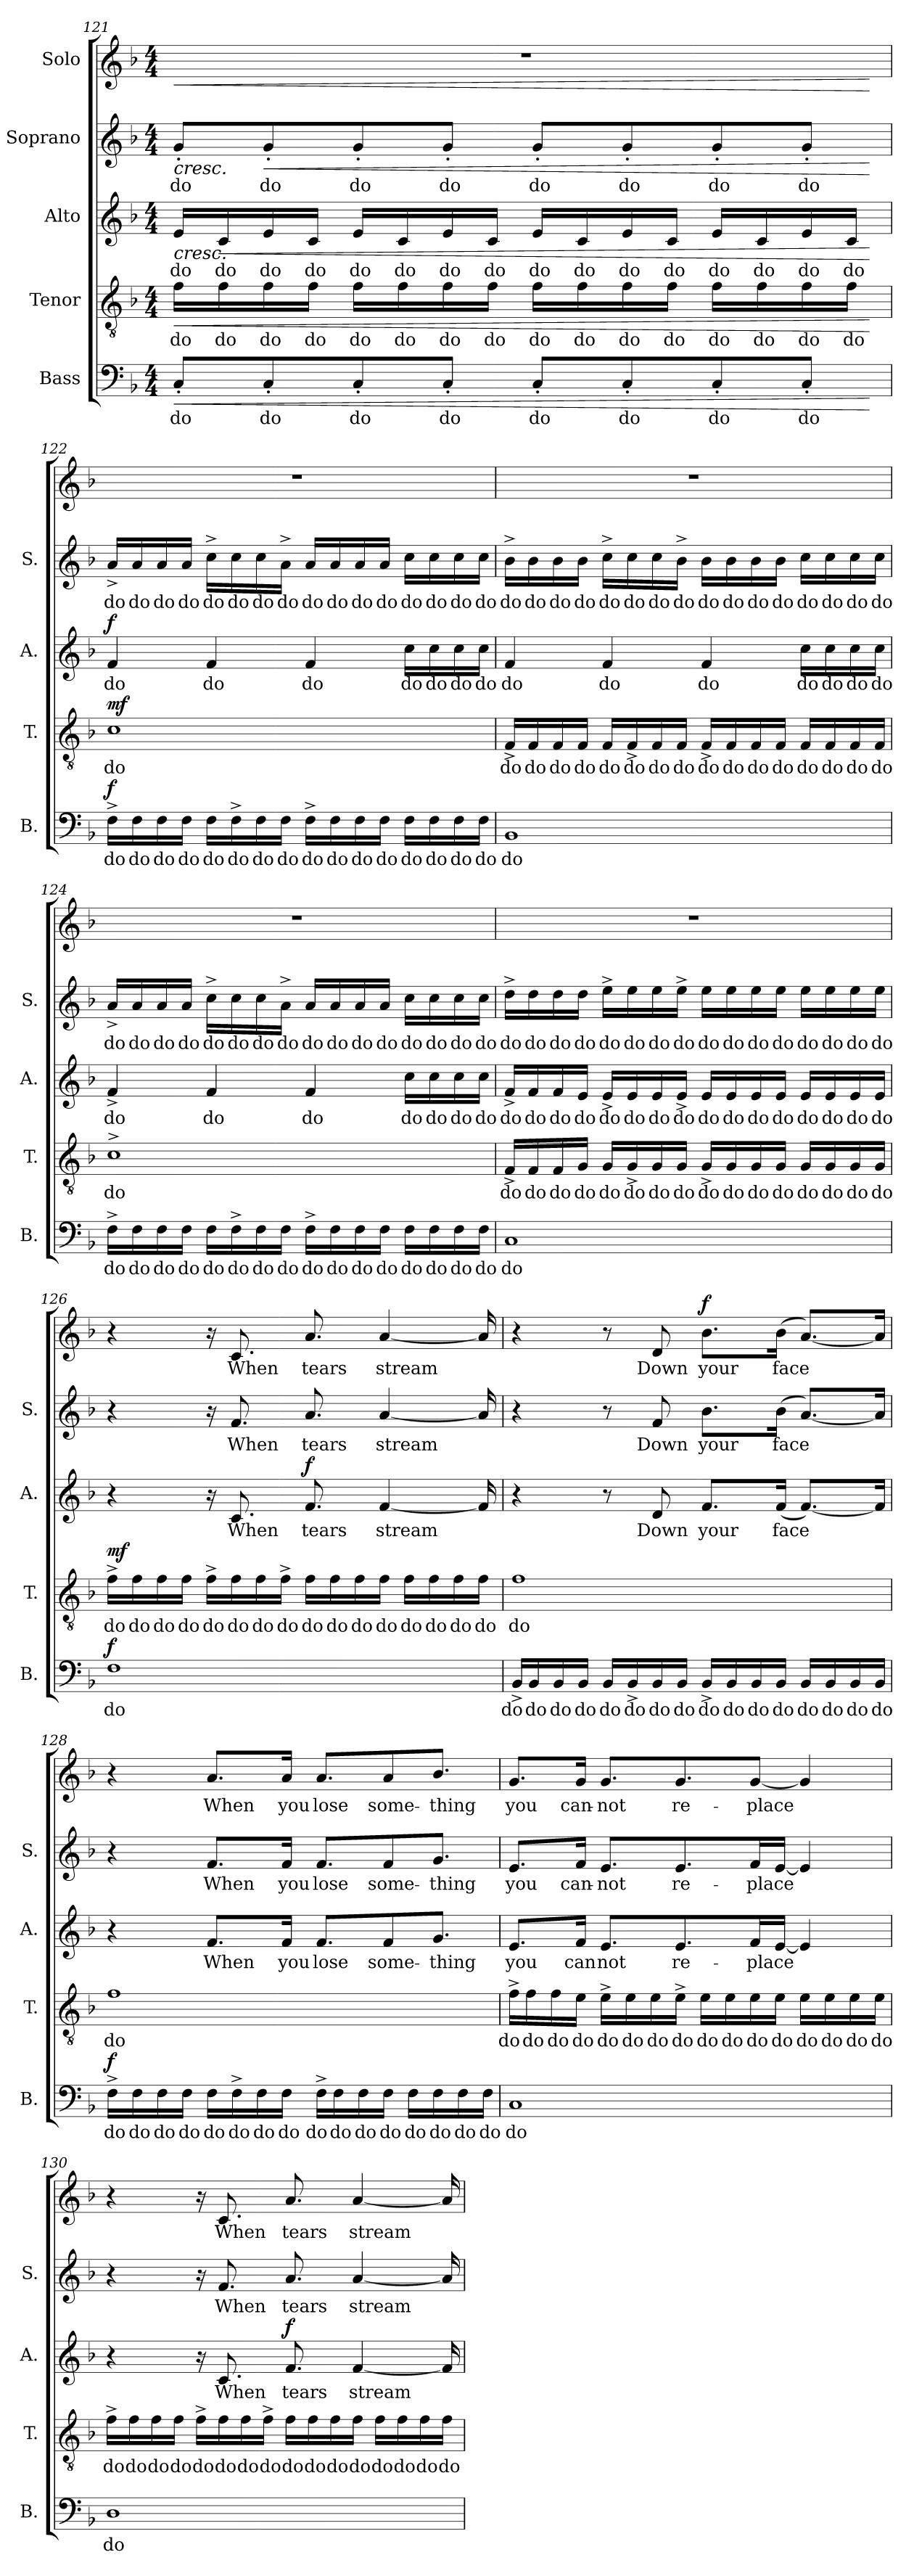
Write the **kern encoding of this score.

**kern	**text	**dynam	**kern	**text	**dynam	**kern	**text	**dynam	**kern	**text	**dynam	**kern	**text	**dynam
*part5	*part5	*part5	*part4	*part4	*part4	*part3	*part3	*part3	*part2	*part2	*part2	*part1	*part1	*part1
*staff5	*staff5	*staff5	*staff4	*staff4	*staff4	*staff3	*staff3	*staff3	*staff2	*staff2	*staff2	*staff1	*staff1	*staff1
*I"Bass	*	*	*I"Tenor	*	*	*I"Alto	*	*	*I"Soprano	*	*	*I"Solo	*	*
*I'B.	*	*	*I'T.	*	*	*I'A.	*	*	*I'S.	*	*	*	*	*
!!LO:PB:g=z
*clefF4	*	*	*clefGv2	*	*	*clefG2	*	*	*clefG2	*	*	*clefG2	*	*
*k[b-]	*	*	*k[b-]	*	*	*k[b-]	*	*	*k[b-]	*	*	*k[b-]	*	*
*M4/4	*	*	*M4/4	*	*	*M4/4	*	*	*M4/4	*	*	*M4/4	*	*
=121	=121	=121	=121	=121	=121	=121	=121	=121	=121	=121	=121	=121	=121	=121
!	!LO:LY:b	!LO:HP:b	!	!LO:LY:b	!LO:HP:b	!	!LO:LY:b	!LO:HP:b	!	!LO:LY:b	!LO:HP:b	!	!	!LO:HP:b
8C'/L	do	<	16f\LL	do	<	16e/LL	do	<	8g'/L	do	<	1r	.	<
!	!	!	!	!LO:LY:b	!	!	!LO:LY:b	!LO:HP:b	!	!	!	!	!	!
.	.	.	16f\	do	.	16c/	do	<	.	.	.	.	.	.
!	!LO:LY:b	!	!	!LO:LY:b	!	!	!LO:LY:b	!	!	!LO:LY:b	!LO:HP:b	!	!	!
8C'/	do	.	16f\	do	.	16e/	do	.	8g'/	do	<	.	.	.
!	!	!	!	!LO:LY:b	!	!	!LO:LY:b	!	!	!	!	!	!	!
.	.	.	16f\JJ	do	.	16c/JJ	do	.	.	.	.	.	.	.
!	!LO:LY:b	!	!	!LO:LY:b	!	!	!LO:LY:b	!	!	!LO:LY:b	!	!	!	!
8C'/	do	.	16f\LL	do	.	16e/LL	do	.	8g'/	do	.	.	.	.
!	!	!	!	!LO:LY:b	!	!	!LO:LY:b	!	!	!	!	!	!	!
.	.	.	16f\	do	.	16c/	do	.	.	.	.	.	.	.
!	!LO:LY:b	!	!	!LO:LY:b	!	!	!LO:LY:b	!	!	!LO:LY:b	!	!	!	!
8C'/J	do	.	16f\	do	.	16e/	do	.	8g'/J	do	.	.	.	.
!	!	!	!	!LO:LY:b	!	!	!LO:LY:b	!	!	!	!	!	!	!
.	.	.	16f\JJ	do	.	16c/JJ	do	.	.	.	.	.	.	.
!	!LO:LY:b	!	!	!LO:LY:b	!	!	!LO:LY:b	!	!	!LO:LY:b	!	!	!	!
8C'/L	do	.	16f\LL	do	.	16e/LL	do	.	8g'/L	do	.	.	.	.
!	!	!	!	!LO:LY:b	!	!	!LO:LY:b	!	!	!	!	!	!	!
.	.	.	16f\	do	.	16c/	do	.	.	.	.	.	.	.
!	!LO:LY:b	!	!	!LO:LY:b	!	!	!LO:LY:b	!	!	!LO:LY:b	!	!	!	!
8C'/	do	.	16f\	do	.	16e/	do	.	8g'/	do	.	.	.	.
!	!	!	!	!LO:LY:b	!	!	!LO:LY:b	!	!	!	!	!	!	!
.	.	.	16f\JJ	do	.	16c/JJ	do	.	.	.	.	.	.	.
!	!LO:LY:b	!	!	!LO:LY:b	!	!	!LO:LY:b	!	!	!LO:LY:b	!	!	!	!
8C'/	do	.	16f\LL	do	.	16e/LL	do	.	8g'/	do	.	.	.	.
!	!	!	!	!LO:LY:b	!	!	!LO:LY:b	!	!	!	!	!	!	!
.	.	.	16f\	do	.	16c/	do	.	.	.	.	.	.	.
!	!LO:LY:b	!	!	!LO:LY:b	!	!	!LO:LY:b	!	!	!LO:LY:b	!	!	!	!
8C'/J	do	.	16f\	do	.	16e/	do	.	8g'/J	do	.	.	.	.
!	!	!	!	!LO:LY:b	!	!	!LO:LY:b	!	!	!	!	!	!	!
.	.	.	16f\JJ	do	.	16c/JJ	do	.	.	.	.	.	.	.
.	.	[	.	.	[	.	.	[ [	.	.	[ [	.	.	[
!!LO:LB:g=z
=122	=122	=122	=122	=122	=122	=122	=122	=122	=122	=122	=122	=122	=122	=122
!	!LO:LY:b	!LO:DY:b	!	!LO:LY:b	!LO:DY:b	!	!LO:LY:b	!LO:DY:b	!	!LO:LY:b	!	!	!	!
16F^\LL	do	f	1c	do	mf	4f/	do	f	16a^/LL	do	.	1r	.	.
!	!LO:LY:b	!	!	!	!	!	!	!	!	!LO:LY:b	!	!	!	!
16F\	do	.	.	.	.	.	.	.	16a/	do	.	.	.	.
!	!LO:LY:b	!	!	!	!	!	!	!	!	!LO:LY:b	!	!	!	!
16F\	do	.	.	.	.	.	.	.	16a/	do	.	.	.	.
!	!LO:LY:b	!	!	!	!	!	!	!	!	!LO:LY:b	!	!	!	!
16F\JJ	do	.	.	.	.	.	.	.	16a/JJ	do	.	.	.	.
!	!LO:LY:b	!	!	!	!	!	!LO:LY:b	!	!	!LO:LY:b	!	!	!	!
16F\LL	do	.	.	.	.	4f/	do	.	16cc^\LL	do	.	.	.	.
!	!LO:LY:b	!	!	!	!	!	!	!	!	!LO:LY:b	!	!	!	!
16F^\	do	.	.	.	.	.	.	.	16cc\	do	.	.	.	.
!	!LO:LY:b	!	!	!	!	!	!	!	!	!LO:LY:b	!	!	!	!
16F\	do	.	.	.	.	.	.	.	16cc\	do	.	.	.	.
!	!LO:LY:b	!	!	!	!	!	!	!	!	!LO:LY:b	!	!	!	!
16F\JJ	do	.	.	.	.	.	.	.	16a^\JJ	do	.	.	.	.
!	!LO:LY:b	!	!	!	!	!	!LO:LY:b	!	!	!LO:LY:b	!	!	!	!
16F^\LL	do	.	.	.	.	4f/	do	.	16a/LL	do	.	.	.	.
!	!LO:LY:b	!	!	!	!	!	!	!	!	!LO:LY:b	!	!	!	!
16F\	do	.	.	.	.	.	.	.	16a/	do	.	.	.	.
!	!LO:LY:b	!	!	!	!	!	!	!	!	!LO:LY:b	!	!	!	!
16F\	do	.	.	.	.	.	.	.	16a/	do	.	.	.	.
!	!LO:LY:b	!	!	!	!	!	!	!	!	!LO:LY:b	!	!	!	!
16F\JJ	do	.	.	.	.	.	.	.	16a/JJ	do	.	.	.	.
!	!LO:LY:b	!	!	!	!	!	!LO:LY:b	!	!	!LO:LY:b	!	!	!	!
16F\LL	do	.	.	.	.	16cc\LL	do	.	16cc\LL	do	.	.	.	.
!	!LO:LY:b	!	!	!	!	!	!LO:LY:b	!	!	!LO:LY:b	!	!	!	!
16F\	do	.	.	.	.	16cc\	do	.	16cc\	do	.	.	.	.
!	!LO:LY:b	!	!	!	!	!	!LO:LY:b	!	!	!LO:LY:b	!	!	!	!
16F\	do	.	.	.	.	16cc\	do	.	16cc\	do	.	.	.	.
!	!LO:LY:b	!	!	!	!	!	!LO:LY:b	!	!	!LO:LY:b	!	!	!	!
16F\JJ	do	.	.	.	.	16cc\JJ	do	.	16cc\JJ	do	.	.	.	.
!!LO:PB:g=z
=123	=123	=123	=123	=123	=123	=123	=123	=123	=123	=123	=123	=123	=123	=123
!	!LO:LY:b	!	!	!LO:LY:b	!	!	!LO:LY:b	!	!	!LO:LY:b	!	!	!	!
1BB-	do	.	16F^/LL	do	.	4f/	do	.	16b-^\LL	do	.	1r	.	.
!	!	!	!	!LO:LY:b	!	!	!	!	!	!LO:LY:b	!	!	!	!
.	.	.	16F/	do	.	.	.	.	16b-\	do	.	.	.	.
!	!	!	!	!LO:LY:b	!	!	!	!	!	!LO:LY:b	!	!	!	!
.	.	.	16F/	do	.	.	.	.	16b-\	do	.	.	.	.
!	!	!	!	!LO:LY:b	!	!	!	!	!	!LO:LY:b	!	!	!	!
.	.	.	16F/JJ	do	.	.	.	.	16b-\JJ	do	.	.	.	.
!	!	!	!	!LO:LY:b	!	!	!LO:LY:b	!	!	!LO:LY:b	!	!	!	!
.	.	.	16F/LL	do	.	4f/	do	.	16cc^\LL	do	.	.	.	.
!	!	!	!	!LO:LY:b	!	!	!	!	!	!LO:LY:b	!	!	!	!
.	.	.	16F^/	do	.	.	.	.	16cc\	do	.	.	.	.
!	!	!	!	!LO:LY:b	!	!	!	!	!	!LO:LY:b	!	!	!	!
.	.	.	16F/	do	.	.	.	.	16cc\	do	.	.	.	.
!	!	!	!	!LO:LY:b	!	!	!	!	!	!LO:LY:b	!	!	!	!
.	.	.	16F/JJ	do	.	.	.	.	16b-^\JJ	do	.	.	.	.
!	!	!	!	!LO:LY:b	!	!	!LO:LY:b	!	!	!LO:LY:b	!	!	!	!
.	.	.	16F^/LL	do	.	4f/	do	.	16b-\LL	do	.	.	.	.
!	!	!	!	!LO:LY:b	!	!	!	!	!	!LO:LY:b	!	!	!	!
.	.	.	16F/	do	.	.	.	.	16b-\	do	.	.	.	.
!	!	!	!	!LO:LY:b	!	!	!	!	!	!LO:LY:b	!	!	!	!
.	.	.	16F/	do	.	.	.	.	16b-\	do	.	.	.	.
!	!	!	!	!LO:LY:b	!	!	!	!	!	!LO:LY:b	!	!	!	!
.	.	.	16F/JJ	do	.	.	.	.	16b-\JJ	do	.	.	.	.
!	!	!	!	!LO:LY:b	!	!	!LO:LY:b	!	!	!LO:LY:b	!	!	!	!
.	.	.	16F/LL	do	.	16cc\LL	do	.	16cc\LL	do	.	.	.	.
!	!	!	!	!LO:LY:b	!	!	!LO:LY:b	!	!	!LO:LY:b	!	!	!	!
.	.	.	16F/	do	.	16cc\	do	.	16cc\	do	.	.	.	.
!	!	!	!	!LO:LY:b	!	!	!LO:LY:b	!	!	!LO:LY:b	!	!	!	!
.	.	.	16F/	do	.	16cc\	do	.	16cc\	do	.	.	.	.
!	!	!	!	!LO:LY:b	!	!	!LO:LY:b	!	!	!LO:LY:b	!	!	!	!
.	.	.	16F/JJ	do	.	16cc\JJ	do	.	16cc\JJ	do	.	.	.	.
!!LO:LB:g=z
=124	=124	=124	=124	=124	=124	=124	=124	=124	=124	=124	=124	=124	=124	=124
!	!LO:LY:b	!	!	!LO:LY:b	!	!	!LO:LY:b	!	!	!LO:LY:b	!	!	!	!
16F^\LL	do	.	1c^	do	.	4f^/	do	.	16a^/LL	do	.	1r	.	.
!	!LO:LY:b	!	!	!	!	!	!	!	!	!LO:LY:b	!	!	!	!
16F\	do	.	.	.	.	.	.	.	16a/	do	.	.	.	.
!	!LO:LY:b	!	!	!	!	!	!	!	!	!LO:LY:b	!	!	!	!
16F\	do	.	.	.	.	.	.	.	16a/	do	.	.	.	.
!	!LO:LY:b	!	!	!	!	!	!	!	!	!LO:LY:b	!	!	!	!
16F\JJ	do	.	.	.	.	.	.	.	16a/JJ	do	.	.	.	.
!	!LO:LY:b	!	!	!	!	!	!LO:LY:b	!	!	!LO:LY:b	!	!	!	!
16F\LL	do	.	.	.	.	4f/	do	.	16cc^\LL	do	.	.	.	.
!	!LO:LY:b	!	!	!	!	!	!	!	!	!LO:LY:b	!	!	!	!
16F^\	do	.	.	.	.	.	.	.	16cc\	do	.	.	.	.
!	!LO:LY:b	!	!	!	!	!	!	!	!	!LO:LY:b	!	!	!	!
16F\	do	.	.	.	.	.	.	.	16cc\	do	.	.	.	.
!	!LO:LY:b	!	!	!	!	!	!	!	!	!LO:LY:b	!	!	!	!
16F\JJ	do	.	.	.	.	.	.	.	16a^\JJ	do	.	.	.	.
!	!LO:LY:b	!	!	!	!	!	!LO:LY:b	!	!	!LO:LY:b	!	!	!	!
16F^\LL	do	.	.	.	.	4f/	do	.	16a/LL	do	.	.	.	.
!	!LO:LY:b	!	!	!	!	!	!	!	!	!LO:LY:b	!	!	!	!
16F\	do	.	.	.	.	.	.	.	16a/	do	.	.	.	.
!	!LO:LY:b	!	!	!	!	!	!	!	!	!LO:LY:b	!	!	!	!
16F\	do	.	.	.	.	.	.	.	16a/	do	.	.	.	.
!	!LO:LY:b	!	!	!	!	!	!	!	!	!LO:LY:b	!	!	!	!
16F\JJ	do	.	.	.	.	.	.	.	16a/JJ	do	.	.	.	.
!	!LO:LY:b	!	!	!	!	!	!LO:LY:b	!	!	!LO:LY:b	!	!	!	!
16F\LL	do	.	.	.	.	16cc\LL	do	.	16cc\LL	do	.	.	.	.
!	!LO:LY:b	!	!	!	!	!	!LO:LY:b	!	!	!LO:LY:b	!	!	!	!
16F\	do	.	.	.	.	16cc\	do	.	16cc\	do	.	.	.	.
!	!LO:LY:b	!	!	!	!	!	!LO:LY:b	!	!	!LO:LY:b	!	!	!	!
16F\	do	.	.	.	.	16cc\	do	.	16cc\	do	.	.	.	.
!	!LO:LY:b	!	!	!	!	!	!LO:LY:b	!	!	!LO:LY:b	!	!	!	!
16F\JJ	do	.	.	.	.	16cc\JJ	do	.	16cc\JJ	do	.	.	.	.
!!LO:PB:g=z
=125	=125	=125	=125	=125	=125	=125	=125	=125	=125	=125	=125	=125	=125	=125
!	!LO:LY:b	!	!	!LO:LY:b	!	!	!LO:LY:b	!	!	!LO:LY:b	!	!	!	!
1C	do	.	16F^/LL	do	.	16f^/LL	do	.	16dd^\LL	do	.	1r	.	.
!	!	!	!	!LO:LY:b	!	!	!LO:LY:b	!	!	!LO:LY:b	!	!	!	!
.	.	.	16F/	do	.	16f/	do	.	16dd\	do	.	.	.	.
!	!	!	!	!LO:LY:b	!	!	!LO:LY:b	!	!	!LO:LY:b	!	!	!	!
.	.	.	16F/	do	.	16f/	do	.	16dd\	do	.	.	.	.
!	!	!	!	!LO:LY:b	!	!	!LO:LY:b	!	!	!LO:LY:b	!	!	!	!
.	.	.	16G/JJ	do	.	16e/JJ	do	.	16dd\JJ	do	.	.	.	.
!	!	!	!	!LO:LY:b	!	!	!LO:LY:b	!	!	!LO:LY:b	!	!	!	!
.	.	.	16G/LL	do	.	16e^/LL	do	.	16ee^\LL	do	.	.	.	.
!	!	!	!	!LO:LY:b	!	!	!LO:LY:b	!	!	!LO:LY:b	!	!	!	!
.	.	.	16G^/	do	.	16e/	do	.	16ee\	do	.	.	.	.
!	!	!	!	!LO:LY:b	!	!	!LO:LY:b	!	!	!LO:LY:b	!	!	!	!
.	.	.	16G/	do	.	16e/	do	.	16ee\	do	.	.	.	.
!	!	!	!	!LO:LY:b	!	!	!LO:LY:b	!	!	!LO:LY:b	!	!	!	!
.	.	.	16G/JJ	do	.	16e^/JJ	do	.	16ee^\JJ	do	.	.	.	.
!	!	!	!	!LO:LY:b	!	!	!LO:LY:b	!	!	!LO:LY:b	!	!	!	!
.	.	.	16G^/LL	do	.	16e/LL	do	.	16ee\LL	do	.	.	.	.
!	!	!	!	!LO:LY:b	!	!	!LO:LY:b	!	!	!LO:LY:b	!	!	!	!
.	.	.	16G/	do	.	16e/	do	.	16ee\	do	.	.	.	.
!	!	!	!	!LO:LY:b	!	!	!LO:LY:b	!	!	!LO:LY:b	!	!	!	!
.	.	.	16G/	do	.	16e/	do	.	16ee\	do	.	.	.	.
!	!	!	!	!LO:LY:b	!	!	!LO:LY:b	!	!	!LO:LY:b	!	!	!	!
.	.	.	16G/JJ	do	.	16e/JJ	do	.	16ee\JJ	do	.	.	.	.
!	!	!	!	!LO:LY:b	!	!	!LO:LY:b	!	!	!LO:LY:b	!	!	!	!
.	.	.	16G/LL	do	.	16e/LL	do	.	16ee\LL	do	.	.	.	.
!	!	!	!	!LO:LY:b	!	!	!LO:LY:b	!	!	!LO:LY:b	!	!	!	!
.	.	.	16G/	do	.	16e/	do	.	16ee\	do	.	.	.	.
!	!	!	!	!LO:LY:b	!	!	!LO:LY:b	!	!	!LO:LY:b	!	!	!	!
.	.	.	16G/	do	.	16e/	do	.	16ee\	do	.	.	.	.
!	!	!	!	!LO:LY:b	!	!	!LO:LY:b	!	!	!LO:LY:b	!	!	!	!
.	.	.	16G/JJ	do	.	16e/JJ	do	.	16ee\JJ	do	.	.	.	.
!!LO:LB:g=z
=126	=126	=126	=126	=126	=126	=126	=126	=126	=126	=126	=126	=126	=126	=126
!	!LO:LY:b	!LO:DY:b	!	!LO:LY:b	!LO:DY:b	!	!	!	!	!	!	!	!	!
1F	do	f	16f^\LL	do	mf	4r	.	.	4r	.	.	4r	.	.
!	!	!	!	!LO:LY:b	!	!	!	!	!	!	!	!	!	!
.	.	.	16f\	do	.	.	.	.	.	.	.	.	.	.
!	!	!	!	!LO:LY:b	!	!	!	!	!	!	!	!	!	!
.	.	.	16f\	do	.	.	.	.	.	.	.	.	.	.
!	!	!	!	!LO:LY:b	!	!	!	!	!	!	!	!	!	!
.	.	.	16f\JJ	do	.	.	.	.	.	.	.	.	.	.
!	!	!	!	!LO:LY:b	!	!	!	!	!	!	!	!	!	!
.	.	.	16f^\LL	do	.	16r	.	.	16r	.	.	16r	.	.
!	!	!	!	!LO:LY:b	!	!	!LO:LY:b	!	!	!LO:LY:b	!	!	!LO:LY:b	!
.	.	.	16f\	do	.	8.c/	When	.	8.f/	When	.	8.c/	When	.
!	!	!	!	!LO:LY:b	!	!	!	!	!	!	!	!	!	!
.	.	.	16f\	do	.	.	.	.	.	.	.	.	.	.
!	!	!	!	!LO:LY:b	!	!	!	!	!	!	!	!	!	!
.	.	.	16f^\JJ	do	.	.	.	.	.	.	.	.	.	.
!	!	!	!	!LO:LY:b	!	!	!LO:LY:b	!LO:DY:b	!	!LO:LY:b	!	!	!LO:LY:b	!
.	.	.	16f\LL	do	.	8.f/	tears	f	8.a/	tears	.	8.a/	tears	.
!	!	!	!	!LO:LY:b	!	!	!	!	!	!	!	!	!	!
.	.	.	16f\	do	.	.	.	.	.	.	.	.	.	.
!	!	!	!	!LO:LY:b	!	!	!	!	!	!	!	!	!	!
.	.	.	16f\	do	.	.	.	.	.	.	.	.	.	.
!	!	!	!	!LO:LY:b	!	!	!LO:LY:b	!	!	!LO:LY:b	!	!	!LO:LY:b	!
.	.	.	16f\JJ	do	.	[4f/	stream	.	[4a/	stream	.	[4a/	stream	.
!	!	!	!	!LO:LY:b	!	!	!	!	!	!	!	!	!	!
.	.	.	16f\LL	do	.	.	.	.	.	.	.	.	.	.
!	!	!	!	!LO:LY:b	!	!	!	!	!	!	!	!	!	!
.	.	.	16f\	do	.	.	.	.	.	.	.	.	.	.
!	!	!	!	!LO:LY:b	!	!	!	!	!	!	!	!	!	!
.	.	.	16f\	do	.	.	.	.	.	.	.	.	.	.
!	!	!	!	!LO:LY:b	!	!	!	!	!	!	!	!	!	!
.	.	.	16f\JJ	do	.	16f/]	.	.	16a/]	.	.	16a/]	.	.
!!LO:PB:g=z
=127	=127	=127	=127	=127	=127	=127	=127	=127	=127	=127	=127	=127	=127	=127
!	!LO:LY:b	!	!	!LO:LY:b	!	!	!	!	!	!	!	!	!	!
16BB-^/LL	do	.	1f	do	.	4r	.	.	4r	.	.	4r	.	.
!	!LO:LY:b	!	!	!	!	!	!	!	!	!	!	!	!	!
16BB-/	do	.	.	.	.	.	.	.	.	.	.	.	.	.
!	!LO:LY:b	!	!	!	!	!	!	!	!	!	!	!	!	!
16BB-/	do	.	.	.	.	.	.	.	.	.	.	.	.	.
!	!LO:LY:b	!	!	!	!	!	!	!	!	!	!	!	!	!
16BB-/JJ	do	.	.	.	.	.	.	.	.	.	.	.	.	.
!	!LO:LY:b	!	!	!	!	!	!	!	!	!	!	!	!	!
16BB-/LL	do	.	.	.	.	8r	.	.	8r	.	.	8r	.	.
!	!LO:LY:b	!	!	!	!	!	!	!	!	!	!	!	!	!
16BB-^/	do	.	.	.	.	.	.	.	.	.	.	.	.	.
!	!LO:LY:b	!	!	!	!	!	!LO:LY:b	!	!	!LO:LY:b	!	!	!LO:LY:b	!
16BB-/	do	.	.	.	.	8d/	Down	.	8f/	Down	.	8d/	Down	.
!	!LO:LY:b	!	!	!	!	!	!	!	!	!	!	!	!	!
16BB-/JJ	do	.	.	.	.	.	.	.	.	.	.	.	.	.
!	!LO:LY:b	!	!	!	!	!	!LO:LY:b	!	!	!LO:LY:b	!	!	!LO:LY:b	!LO:DY:b
16BB-^/LL	do	.	.	.	.	8.f/L	your	.	8.b-\L	your	.	8.b-\L	your	f
!	!LO:LY:b	!	!	!	!	!	!	!	!	!	!	!	!	!
16BB-/	do	.	.	.	.	.	.	.	.	.	.	.	.	.
!	!LO:LY:b	!	!	!	!	!	!	!	!	!	!	!	!	!
16BB-/	do	.	.	.	.	.	.	.	.	.	.	.	.	.
!	!LO:LY:b	!	!	!	!	!	!LO:LY:b	!	!	!LO:LY:b	!	!	!LO:LY:b	!
16BB-/JJ	do	.	.	.	.	(16f/Jk	face	.	(16b-\Jk	face	.	(16b-\Jk	face	.
!	!LO:LY:b	!	!	!	!	!	!	!	!	!	!	!	!	!
16BB-/LL	do	.	.	.	.	[8.f/L)	.	.	[8.a/L)	.	.	[8.a/L)	.	.
!	!LO:LY:b	!	!	!	!	!	!	!	!	!	!	!	!	!
16BB-/	do	.	.	.	.	.	.	.	.	.	.	.	.	.
!	!LO:LY:b	!	!	!	!	!	!	!	!	!	!	!	!	!
16BB-/	do	.	.	.	.	.	.	.	.	.	.	.	.	.
!	!LO:LY:b	!	!	!	!	!	!	!	!	!	!	!	!	!
16BB-/JJ	do	.	.	.	.	16f/Jk]	.	.	16a/Jk]	.	.	16a/Jk]	.	.
!!LO:LB:g=z
=128	=128	=128	=128	=128	=128	=128	=128	=128	=128	=128	=128	=128	=128	=128
!	!LO:LY:b	!LO:DY:b	!	!LO:LY:b	!	!	!	!	!	!	!	!	!	!
16F^\LL	do	f	1f	do	.	4r	.	.	4r	.	.	4r	.	.
!	!LO:LY:b	!	!	!	!	!	!	!	!	!	!	!	!	!
16F\	do	.	.	.	.	.	.	.	.	.	.	.	.	.
!	!LO:LY:b	!	!	!	!	!	!	!	!	!	!	!	!	!
16F\	do	.	.	.	.	.	.	.	.	.	.	.	.	.
!	!LO:LY:b	!	!	!	!	!	!	!	!	!	!	!	!	!
16F\JJ	do	.	.	.	.	.	.	.	.	.	.	.	.	.
!	!LO:LY:b	!	!	!	!	!	!LO:LY:b	!	!	!LO:LY:b	!	!	!LO:LY:b	!
16F\LL	do	.	.	.	.	8.f/L	When	.	8.f/L	When	.	8.a/L	When	.
!	!LO:LY:b	!	!	!	!	!	!	!	!	!	!	!	!	!
16F^\	do	.	.	.	.	.	.	.	.	.	.	.	.	.
!	!LO:LY:b	!	!	!	!	!	!	!	!	!	!	!	!	!
16F\	do	.	.	.	.	.	.	.	.	.	.	.	.	.
!	!LO:LY:b	!	!	!	!	!	!LO:LY:b	!	!	!LO:LY:b	!	!	!LO:LY:b	!
16F\JJ	do	.	.	.	.	16f/Jk	you	.	16f/Jk	you	.	16a/Jk	you	.
!	!LO:LY:b	!	!	!	!	!	!LO:LY:b	!	!	!LO:LY:b	!	!	!LO:LY:b	!
16F^\LL	do	.	.	.	.	8.f/L	lose	.	8.f/L	lose	.	8.a/L	lose	.
!	!LO:LY:b	!	!	!	!	!	!	!	!	!	!	!	!	!
16F\	do	.	.	.	.	.	.	.	.	.	.	.	.	.
!	!LO:LY:b	!	!	!	!	!	!	!	!	!	!	!	!	!
16F\	do	.	.	.	.	.	.	.	.	.	.	.	.	.
!	!LO:LY:b	!	!	!	!	!	!LO:LY:b	!	!	!LO:LY:b	!	!	!LO:LY:b	!
16F\JJ	do	.	.	.	.	8f/	some-	.	8f/	some-	.	8a/	some-	.
!	!LO:LY:b	!	!	!	!	!	!	!	!	!	!	!	!	!
16F\LL	do	.	.	.	.	.	.	.	.	.	.	.	.	.
!	!LO:LY:b	!	!	!	!	!	!LO:LY:b	!	!	!LO:LY:b	!	!	!LO:LY:b	!
16F\	do	.	.	.	.	8.g/J	-thing	.	8.g/J	-thing	.	8.b-/J	-thing	.
!	!LO:LY:b	!	!	!	!	!	!	!	!	!	!	!	!	!
16F\	do	.	.	.	.	.	.	.	.	.	.	.	.	.
!	!LO:LY:b	!	!	!	!	!	!	!	!	!	!	!	!	!
16F\JJ	do	.	.	.	.	.	.	.	.	.	.	.	.	.
!!LO:PB:g=z
=129	=129	=129	=129	=129	=129	=129	=129	=129	=129	=129	=129	=129	=129	=129
!	!LO:LY:b	!	!	!LO:LY:b	!	!	!LO:LY:b	!	!	!LO:LY:b	!	!	!LO:LY:b	!
1C	do	.	16f^\LL	do	.	8.e/L	you	.	8.e/L	you	.	8.g/L	you	.
!	!	!	!	!LO:LY:b	!	!	!	!	!	!	!	!	!	!
.	.	.	16f\	do	.	.	.	.	.	.	.	.	.	.
!	!	!	!	!LO:LY:b	!	!	!	!	!	!	!	!	!	!
.	.	.	16f\	do	.	.	.	.	.	.	.	.	.	.
!	!	!	!	!LO:LY:b	!	!	!LO:LY:b	!	!	!LO:LY:b	!	!	!LO:LY:b	!
.	.	.	16e\JJ	do	.	16f/Jk	can	.	16f/Jk	can-	.	16g/Jk	can-	.
!	!	!	!	!LO:LY:b	!	!	!LO:LY:b	!	!	!LO:LY:b	!	!	!LO:LY:b	!
.	.	.	16e^\LL	do	.	8.e/L	not	.	8.e/L	-not	.	8.g/L	-not	.
!	!	!	!	!LO:LY:b	!	!	!	!	!	!	!	!	!	!
.	.	.	16e\	do	.	.	.	.	.	.	.	.	.	.
!	!	!	!	!LO:LY:b	!	!	!	!	!	!	!	!	!	!
.	.	.	16e\	do	.	.	.	.	.	.	.	.	.	.
!	!	!	!	!LO:LY:b	!	!	!LO:LY:b	!	!	!LO:LY:b	!	!	!LO:LY:b	!
.	.	.	16e^\JJ	do	.	8.e/	re-	.	8.e/	re-	.	8.g/	re-	.
!	!	!	!	!LO:LY:b	!	!	!	!	!	!	!	!	!	!
.	.	.	16e\LL	do	.	.	.	.	.	.	.	.	.	.
!	!	!	!	!LO:LY:b	!	!	!	!	!	!	!	!	!	!
.	.	.	16e\	do	.	.	.	.	.	.	.	.	.	.
!	!	!	!	!LO:LY:b	!	!	!LO:LY:b	!	!	!LO:LY:b	!	!	!LO:LY:b	!
.	.	.	16e\	do	.	16f/L	-place	.	16f/L	-place	.	[8g/J	-place	.
!	!	!	!	!LO:LY:b	!	!	!	!	!	!	!	!	!	!
.	.	.	16e\JJ	do	.	[16e/JJ	.	.	[16e/JJ	.	.	.	.	.
!	!	!	!	!LO:LY:b	!	!	!	!	!	!	!	!	!	!
.	.	.	16e\LL	do	.	4e/]	.	.	4e/]	.	.	4g/]	.	.
!	!	!	!	!LO:LY:b	!	!	!	!	!	!	!	!	!	!
.	.	.	16e\	do	.	.	.	.	.	.	.	.	.	.
!	!	!	!	!LO:LY:b	!	!	!	!	!	!	!	!	!	!
.	.	.	16e\	do	.	.	.	.	.	.	.	.	.	.
!	!	!	!	!LO:LY:b	!	!	!	!	!	!	!	!	!	!
.	.	.	16e\JJ	do	.	.	.	.	.	.	.	.	.	.
!!LO:LB:g=z
=130	=130	=130	=130	=130	=130	=130	=130	=130	=130	=130	=130	=130	=130	=130
!	!LO:LY:b	!	!	!LO:LY:b	!	!	!	!	!	!	!	!	!	!
1D	do	.	16f^\LL	do	.	4r	.	.	4r	.	.	4r	.	.
!	!	!	!	!LO:LY:b	!	!	!	!	!	!	!	!	!	!
.	.	.	16f\	do	.	.	.	.	.	.	.	.	.	.
!	!	!	!	!LO:LY:b	!	!	!	!	!	!	!	!	!	!
.	.	.	16f\	do	.	.	.	.	.	.	.	.	.	.
!	!	!	!	!LO:LY:b	!	!	!	!	!	!	!	!	!	!
.	.	.	16f\JJ	do	.	.	.	.	.	.	.	.	.	.
!	!	!	!	!LO:LY:b	!	!	!	!	!	!	!	!	!	!
.	.	.	16f^\LL	do	.	16r	.	.	16r	.	.	16r	.	.
!	!	!	!	!LO:LY:b	!	!	!LO:LY:b	!	!	!LO:LY:b	!	!	!LO:LY:b	!
.	.	.	16f\	do	.	8.c/	When	.	8.f/	When	.	8.c/	When	.
!	!	!	!	!LO:LY:b	!	!	!	!	!	!	!	!	!	!
.	.	.	16f\	do	.	.	.	.	.	.	.	.	.	.
!	!	!	!	!LO:LY:b	!	!	!	!	!	!	!	!	!	!
.	.	.	16f^\JJ	do	.	.	.	.	.	.	.	.	.	.
!	!	!	!	!LO:LY:b	!	!	!LO:LY:b	!LO:DY:b	!	!LO:LY:b	!	!	!LO:LY:b	!
.	.	.	16f\LL	do	.	8.f/	tears	f	8.a/	tears	.	8.a/	tears	.
!	!	!	!	!LO:LY:b	!	!	!	!	!	!	!	!	!	!
.	.	.	16f\	do	.	.	.	.	.	.	.	.	.	.
!	!	!	!	!LO:LY:b	!	!	!	!	!	!	!	!	!	!
.	.	.	16f\	do	.	.	.	.	.	.	.	.	.	.
!	!	!	!	!LO:LY:b	!	!	!LO:LY:b	!	!	!LO:LY:b	!	!	!LO:LY:b	!
.	.	.	16f\JJ	do	.	[4f/	stream	.	[4a/	stream	.	[4a/	stream	.
!	!	!	!	!LO:LY:b	!	!	!	!	!	!	!	!	!	!
.	.	.	16f\LL	do	.	.	.	.	.	.	.	.	.	.
!	!	!	!	!LO:LY:b	!	!	!	!	!	!	!	!	!	!
.	.	.	16f\	do	.	.	.	.	.	.	.	.	.	.
!	!	!	!	!LO:LY:b	!	!	!	!	!	!	!	!	!	!
.	.	.	16f\	do	.	.	.	.	.	.	.	.	.	.
!	!	!	!	!LO:LY:b	!	!	!	!	!	!	!	!	!	!
.	.	.	16f\JJ	do	.	16f/]	.	.	16a/]	.	.	16a/]	.	.
=	=	=	=	=	=	=	=	=	=	=	=	=	=	=
*-	*-	*-	*-	*-	*-	*-	*-	*-	*-	*-	*-	*-	*-	*-
